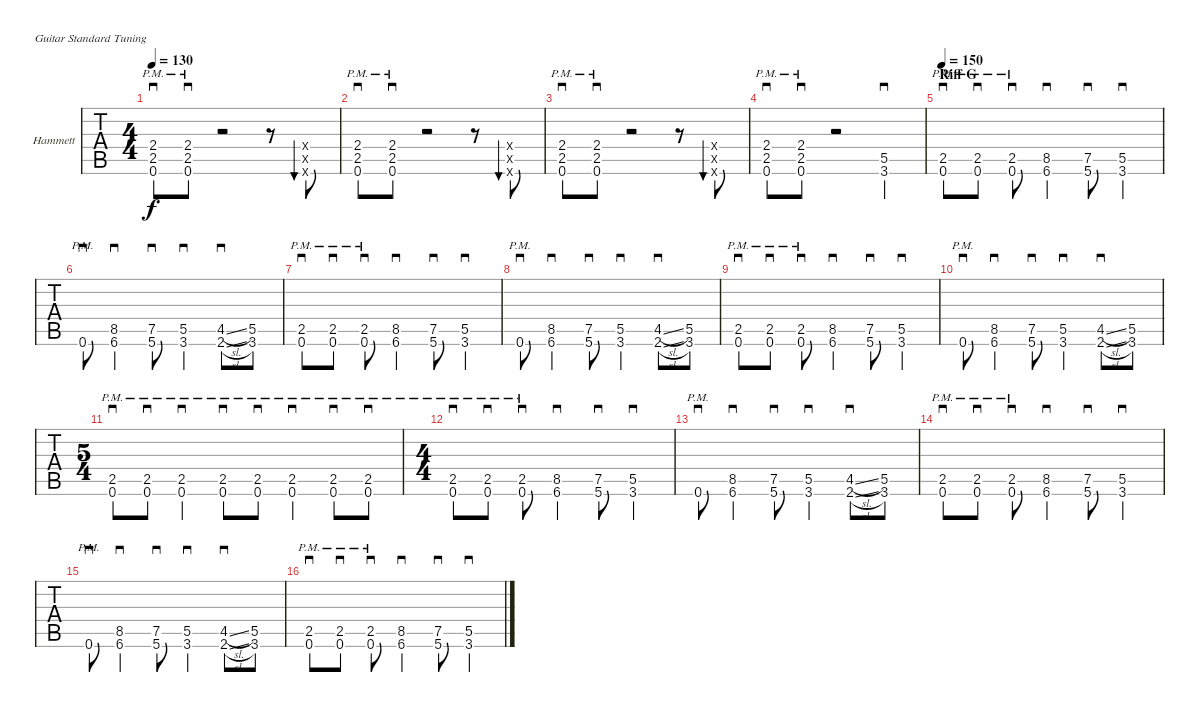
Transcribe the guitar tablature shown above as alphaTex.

\bracketExtendMode groupsimilarinstruments
\firstSystemTrackNameOrientation horizontal
\otherSystemsTrackNameOrientation horizontal
\track ("Guitar 2" "Hammett") {instrument overdrivenguitar}
\staff {tabs}
\tuning (E4 B3 G3 D3 A2 E2)
\ts (4 4)
\tempo 130
\clef g2
\ks c
(2.5{pm} 0.6{pm} 2.4{pm}).8{sd dy f} (2.5{pm} 0.6{pm} 2.4{pm}).8{sd} r.2 r.8 (2.4{x} 2.5{x} 0.6{x}).8{bu 60} |
(2.5{pm} 0.6{pm} 2.4{pm}).8{sd} (2.5{pm} 0.6{pm} 2.4{pm}).8{sd} r.2 r.8 (2.4{x} 2.5{x} 0.6{x}).8{bu 60} |
(2.5{pm} 0.6{pm} 2.4{pm}).8{sd} (2.5{pm} 0.6{pm} 2.4{pm}).8{sd} r.2 r.8 (2.4{x} 2.5{x} 0.6{x}).8{bu 60} |
(2.5{pm} 0.6{pm} 2.4{pm}).8{sd} (2.5{pm} 0.6{pm} 2.4{pm}).8{sd} r.2 (5.5 3.6).4{sd} |
\section ("" "Riff G")
\tempo 150
(2.5{pm} 0.6{pm}).8{sd} (2.5{pm} 0.6{pm}).8{sd} (2.5{pm} 0.6{pm}).8{sd} (8.5 6.6).4{sd} (7.5 5.6).8{sd} (5.5 3.6).4{sd} |
0.6{pm}.8{sd} (8.5 6.6).4{sd} (7.5 5.6).8{sd} (5.5 3.6).4{sd} (4.5{sl} 2.6{sl}).8{sd} (5.5 3.6).8 |
(2.5{pm} 0.6{pm}).8{sd} (2.5{pm} 0.6{pm}).8{sd} (2.5{pm} 0.6{pm}).8{sd} (8.5 6.6).4{sd} (7.5 5.6).8{sd} (5.5 3.6).4{sd} |
0.6{pm}.8{sd} (8.5 6.6).4{sd} (7.5 5.6).8{sd} (5.5 3.6).4{sd} (4.5{sl} 2.6{sl}).8{sd} (5.5 3.6).8 |
(2.5{pm} 0.6{pm}).8{sd} (2.5{pm} 0.6{pm}).8{sd} (2.5{pm} 0.6{pm}).8{sd} (8.5 6.6).4{sd} (7.5 5.6).8{sd} (5.5 3.6).4{sd} |
0.6{pm}.8{sd} (8.5 6.6).4{sd} (7.5 5.6).8{sd} (5.5 3.6).4{sd} (4.5{sl} 2.6{sl}).8{sd} (5.5 3.6).8 |
\ts (5 4)
\beaming (8 6 4)
(2.5{pm} 0.6{pm}).8{sd} (2.5{pm} 0.6{pm}).8{sd} (2.5{pm st} 0.6{pm st}).4{sd} (2.5{pm} 0.6{pm}).8{sd} (2.5{pm} 0.6{pm}).8{sd} (2.5{pm st} 0.6{pm st}).4{sd} (2.5{pm} 0.6{pm}).8{sd} (2.5{pm} 0.6{pm}).8{sd} |
\ts (4 4)
\beaming (8 2 2 2 2)
(2.5{pm} 0.6{pm}).8{sd} (2.5{pm} 0.6{pm}).8{sd} (2.5{pm} 0.6{pm}).8{sd} (8.5 6.6).4{sd} (7.5 5.6).8{sd} (5.5 3.6).4{sd} |
0.6{pm}.8{sd} (8.5 6.6).4{sd} (7.5 5.6).8{sd} (5.5 3.6).4{sd} (4.5{sl} 2.6{sl}).8{sd} (5.5 3.6).8 |
(2.5{pm} 0.6{pm}).8{sd} (2.5{pm} 0.6{pm}).8{sd} (2.5{pm} 0.6{pm}).8{sd} (8.5 6.6).4{sd} (7.5 5.6).8{sd} (5.5 3.6).4{sd} |
0.6{pm}.8{sd} (8.5 6.6).4{sd} (7.5 5.6).8{sd} (5.5 3.6).4{sd} (4.5{sl} 2.6{sl}).8{sd} (5.5 3.6).8 |
(2.5{pm} 0.6{pm}).8{sd} (2.5{pm} 0.6{pm}).8{sd} (2.5{pm} 0.6{pm}).8{sd} (8.5 6.6).4{sd} (7.5 5.6).8{sd} (5.5 3.6).4{sd}
